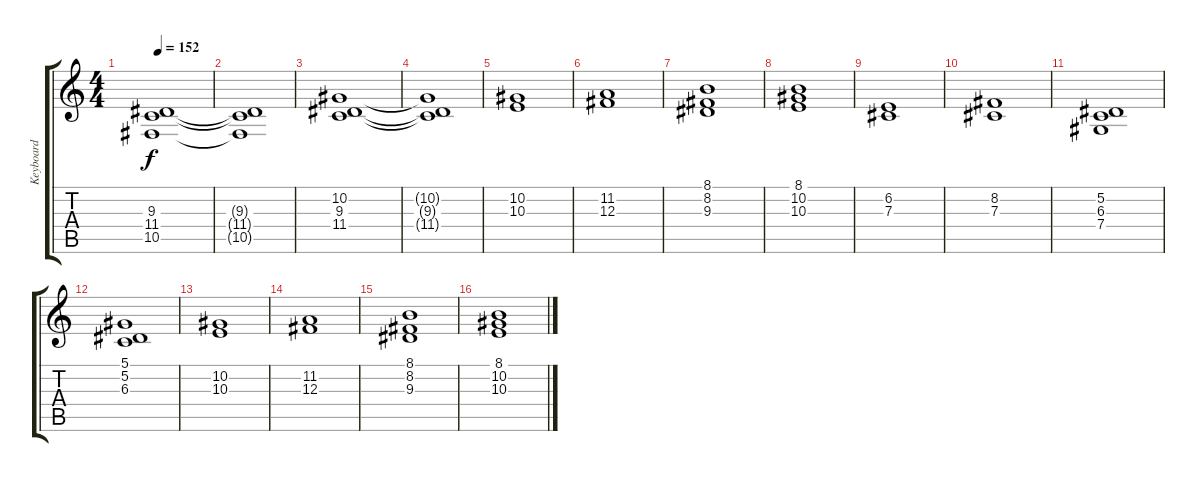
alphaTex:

\track ("Keyboard" "Keyboard") {instrument choiraahs}
\staff {score tabs}
\tuning (Eb4 Bb3 Gb3 Db3 Ab2 Eb2) {hide}
\ts (4 4)
\tempo 152
\clef g2
\ks c
(9.3 11.4 10.5).1{dy f} |
(9.3{t} 11.4{t} 10.5{t}).1 |
(10.2 9.3 11.4).1 |
(10.2{t} 9.3{t} 11.4{t}).1 |
(10.2 10.3).1{instrument churchorgan} |
(11.2 12.3).1 |
(8.1 8.2 9.3).1 |
(8.1 10.2 10.3).1 |
(6.2 7.3).1 |
(8.2 7.3).1 |
(5.2 6.3 7.4).1 |
(5.1 5.2 6.3).1 |
(10.2 10.3).1 |
(11.2 12.3).1 |
(8.1 8.2 9.3).1 |
(8.1 10.2 10.3).1
